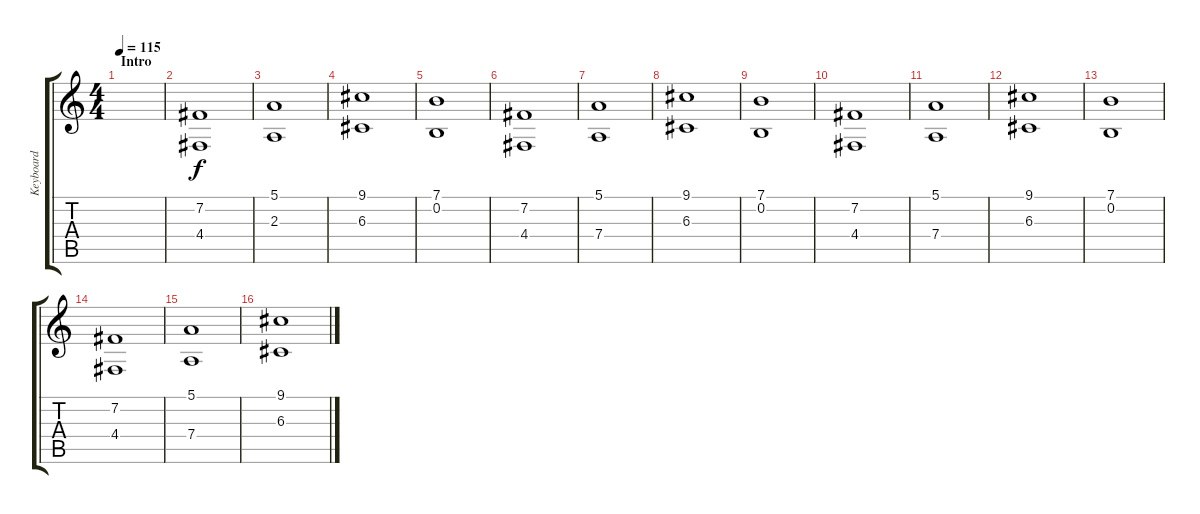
\track ("Keyboard" "Keyboard") {instrument fx7echoes}
\staff {score tabs}
\tuning (E4 B3 G3 D3 A2 E2) {hide}
\ts (4 4)
\section ("" "Intro")
\tempo 115
\clef g2
\ks c
|
(7.2 4.4).1 |
(5.1 2.3).1 |
(9.1 6.3).1 |
(7.1 0.2).1 |
(7.2 4.4).1 |
(5.1 7.4).1 |
(9.1 6.3).1 |
(7.1 0.2).1 |
(7.2 4.4).1 |
(5.1 7.4).1 |
(9.1 6.3).1 |
(7.1 0.2).1 |
(7.2 4.4).1 |
(5.1 7.4).1 |
(9.1 6.3).1
